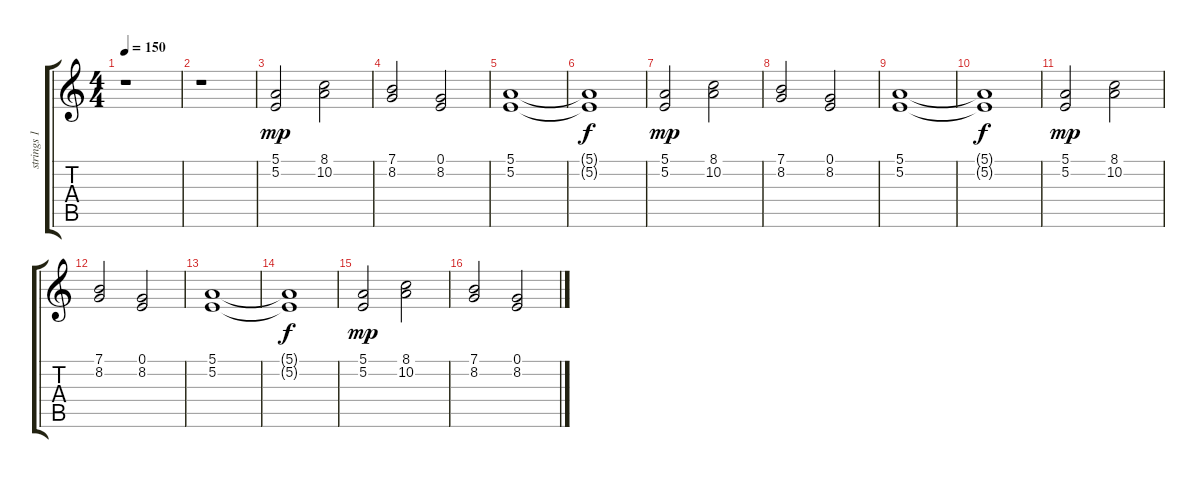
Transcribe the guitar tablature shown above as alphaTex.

\track ("strings 1" "strings 1") {instrument koto}
\staff {score tabs}
\tuning (E4 B3 G3 D3 A2 E2) {hide}
\ts (4 4)
\tempo 150
\clef g2
\ks c
r.1{dy mp} |
r.1 |
(5.1 5.2).2{instrument stringensemble1} (8.1 10.2).2 |
(7.1 8.2).2 (0.1 8.2).2 |
(5.1 5.2).1 |
(5.1{t} 5.2{t}).1{dy f} |
(5.1 5.2).2{dy mp} (8.1 10.2).2 |
(7.1 8.2).2 (0.1 8.2).2 |
(5.1 5.2).1 |
(5.1{t} 5.2{t}).1{dy f} |
(5.1 5.2).2{dy mp} (8.1 10.2).2 |
(7.1 8.2).2 (0.1 8.2).2 |
(5.1 5.2).1 |
(5.1{t} 5.2{t}).1{dy f} |
(5.1 5.2).2{dy mp} (8.1 10.2).2 |
(7.1 8.2).2 (0.1 8.2).2
